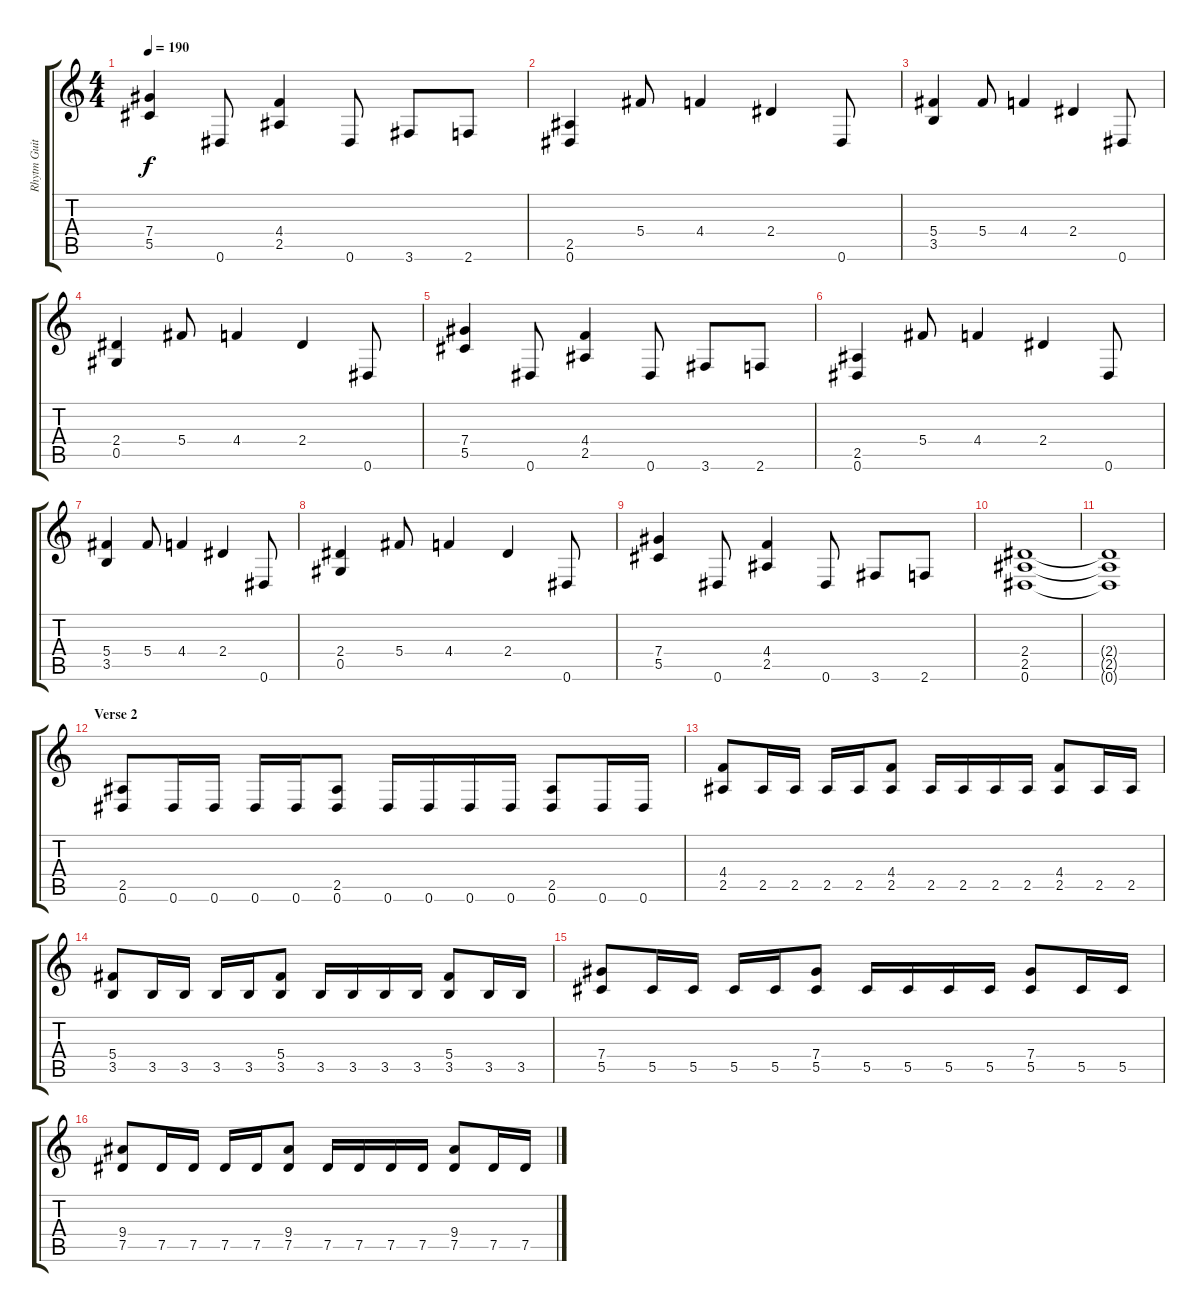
\track ("Rhytm Guitar" "Rhytm Guit") {instrument distortionguitar}
\staff {score tabs}
\tuning (Eb4 Bb3 Gb3 Db3 Ab2 Eb2) {hide}
\ts (4 4)
\tempo 190
\clef g2
\ks c
(7.4 5.5).4{dy f} 0.6.8 (4.4 2.5).4 0.6.8 3.6.8 2.6.8 |
(2.5 0.6).4 5.4.8 4.4.4 2.4.4 0.6.8 |
(5.4 3.5).4 5.4.8 4.4.4 2.4.4 0.6.8 |
(2.4 0.5).4 5.4.8 4.4.4 2.4.4 0.6.8 |
(7.4 5.5).4 0.6.8 (4.4 2.5).4 0.6.8 3.6.8 2.6.8 |
(2.5 0.6).4 5.4.8 4.4.4 2.4.4 0.6.8 |
(5.4 3.5).4 5.4.8 4.4.4 2.4.4 0.6.8 |
(2.4 0.5).4 5.4.8 4.4.4 2.4.4 0.6.8 |
(7.4 5.5).4 0.6.8 (4.4 2.5).4 0.6.8 3.6.8 2.6.8 |
(2.4 2.5 0.6).1 |
(2.4{t} 2.5{t} 0.6{t}).1 |
\section ("" "Verse 2")
(2.5 0.6).8 0.6.16 0.6.16 0.6.16 0.6.16 (2.5 0.6).8 0.6.16 0.6.16 0.6.16 0.6.16 (2.5 0.6).8 0.6.16 0.6.16 |
(4.4 2.5).8 2.5.16 2.5.16 2.5.16 2.5.16 (4.4 2.5).8 2.5.16 2.5.16 2.5.16 2.5.16 (4.4 2.5).8 2.5.16 2.5.16 |
(5.4 3.5).8 3.5.16 3.5.16 3.5.16 3.5.16 (5.4 3.5).8 3.5.16 3.5.16 3.5.16 3.5.16 (5.4 3.5).8 3.5.16 3.5.16 |
(7.4 5.5).8 5.5.16 5.5.16 5.5.16 5.5.16 (7.4 5.5).8 5.5.16 5.5.16 5.5.16 5.5.16 (7.4 5.5).8 5.5.16 5.5.16 |
(9.4 7.5).8 7.5.16 7.5.16 7.5.16 7.5.16 (9.4 7.5).8 7.5.16 7.5.16 7.5.16 7.5.16 (9.4 7.5).8 7.5.16 7.5.16
